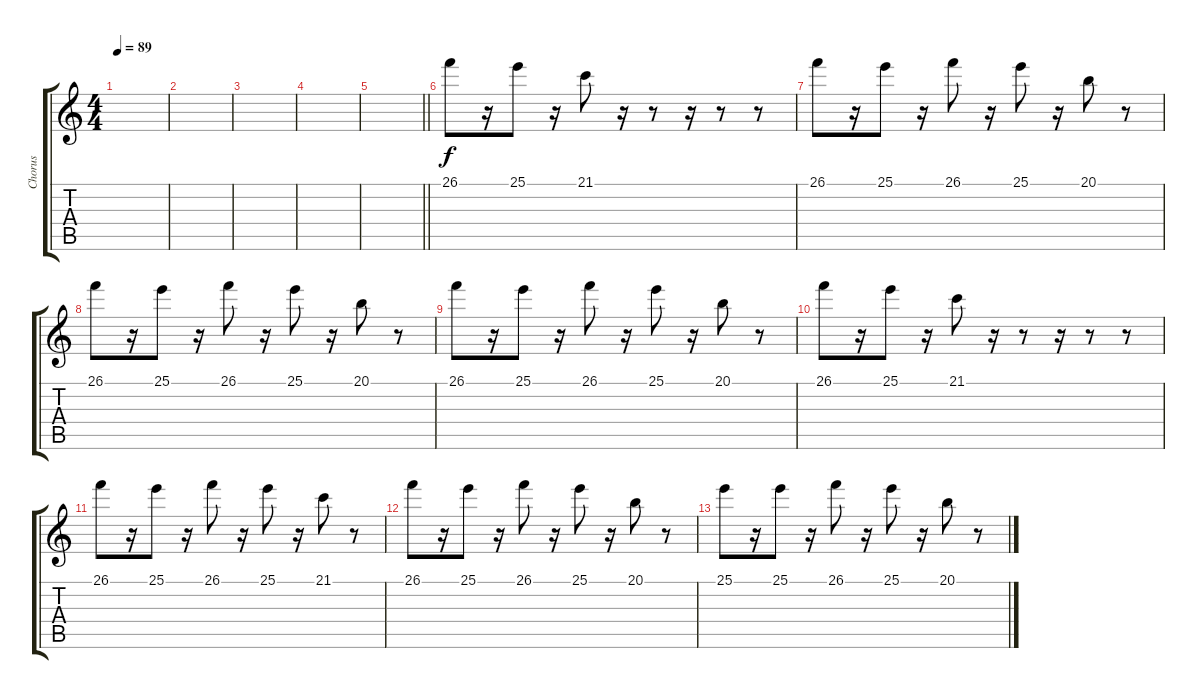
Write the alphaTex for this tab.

\track ("Chorus" "Chorus") {instrument fx3crystal}
\staff {score tabs}
\tuning (Eb4 Bb3 Gb3 Db3 Ab2 Db2) {hide}
\ts (4 4)
\tempo 89
\clef g2
\ks c
|
|
|
|
\barLineRight lightlight
|
26.1.8 r.16 25.1.8 r.16 21.1.8 r.16 r.8 r.16 r.8 r.8 |
26.1.8 r.16 25.1.8 r.16 26.1.8 r.16 25.1.8 r.16 20.1.8 r.8 |
26.1.8 r.16 25.1.8 r.16 26.1.8 r.16 25.1.8 r.16 20.1.8 r.8 |
26.1.8 r.16 25.1.8 r.16 26.1.8 r.16 25.1.8 r.16 20.1.8 r.8 |
26.1.8 r.16 25.1.8 r.16 21.1.8 r.16 r.8 r.16 r.8 r.8 |
26.1.8 r.16 25.1.8 r.16 26.1.8 r.16 25.1.8 r.16 21.1.8 r.8 |
26.1.8 r.16 25.1.8 r.16 26.1.8 r.16 25.1.8 r.16 20.1.8 r.8 |
25.1.8 r.16 25.1.8 r.16 26.1.8 r.16 25.1.8 r.16 20.1.8 r.8
